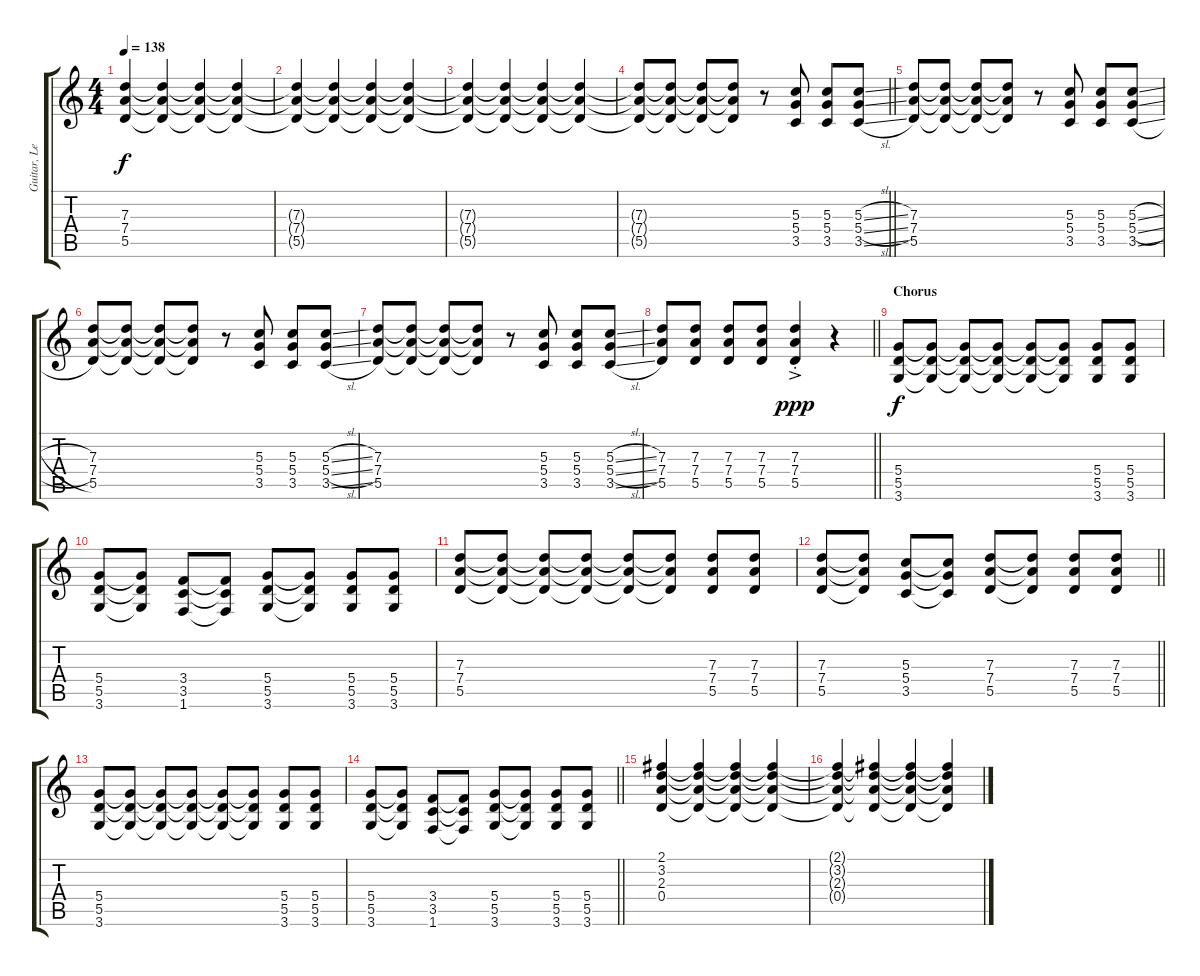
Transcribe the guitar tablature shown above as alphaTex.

\track ("Guitar, Lead" "Guitar, Le") {instrument overdrivenguitar}
\staff {score tabs}
\tuning (E4 B3 G3 D3 A2 E2) {hide}
\ts (4 4)
\tempo 138
\clef g2
\ks c
(7.3 7.4 5.5).4{dy f} (7.3{t} 7.4{t} 5.5{t}).4 (7.3{t} 7.4{t} 5.5{t}).4 (7.3{t} 7.4{t} 5.5{t}).4 |
(7.3{t} 7.4{t} 5.5{t}).4 (7.3{t} 7.4{t} 5.5{t}).4 (7.3{t} 7.4{t} 5.5{t}).4 (7.3{t} 7.4{t} 5.5{t}).4 |
(7.3{t} 7.4{t} 5.5{t}).4 (7.3{t} 7.4{t} 5.5{t}).4 (7.3{t} 7.4{t} 5.5{t}).4 (7.3{t} 7.4{t} 5.5{t}).4 |
\barLineRight lightlight
(7.3{t} 7.4{t} 5.5{t}).8 (7.3{t} 7.4{t} 5.5{t}).8 (7.3{t} 7.4{t} 5.5{t}).8 (7.3{t} 7.4{t} 5.5{t}).8 r.8 (5.3 5.4 3.5).8 (5.3 5.4 3.5).8 (5.3{sl} 5.4{sl} 3.5{sl}).8 |
(7.3 7.4 5.5).8 (7.3{t} 7.4{t} 5.5{t}).8 (7.3{t} 7.4{t} 5.5{t}).8 (7.3{t} 7.4{t} 5.5{t}).8 r.8 (5.3 5.4 3.5).8 (5.3 5.4 3.5).8 (5.3{sl} 5.4{sl} 3.5{sl}).8 |
(7.3 7.4 5.5).8 (7.3{t} 7.4{t} 5.5{t}).8 (7.3{t} 7.4{t} 5.5{t}).8 (7.3{t} 7.4{t} 5.5{t}).8 r.8 (5.3 5.4 3.5).8 (5.3 5.4 3.5).8 (5.3{sl} 5.4{sl} 3.5{sl}).8 |
(7.3 7.4 5.5).8 (7.3{t} 7.4{t} 5.5{t}).8 (7.3{t} 7.4{t} 5.5{t}).8 (7.3{t} 7.4{t} 5.5{t}).8 r.8 (5.3 5.4 3.5).8 (5.3 5.4 3.5).8 (5.3{sl} 5.4{sl} 3.5{sl}).8 |
\barLineRight lightlight
(7.3 7.4 5.5).8 (7.3 7.4 5.5).8 (7.3 7.4 5.5).8 (7.3 7.4 5.5).8 (7.3{ac st} 7.4{ac st} 5.5{ac st}).4{dy ppp} r.4 |
\section ("" "Chorus")
(5.4 5.5 3.6).8{dy f} (5.4{t} 5.5{t} 3.6{t}).8 (5.4{t} 5.5{t} 3.6{t}).8 (5.4{t} 5.5{t} 3.6{t}).8 (5.4{t} 5.5{t} 3.6{t}).8 (5.4{t} 5.5{t} 3.6{t}).8 (5.4 5.5 3.6).8 (5.4 5.5 3.6).8 |
(5.4 5.5 3.6).8 (5.4{t} 5.5{t} 3.6{t}).8 (3.4 3.5 1.6).8 (3.4{t} 3.5{t} 1.6{t}).8 (5.4 5.5 3.6).8 (5.4{t} 5.5{t} 3.6{t}).8 (5.4 5.5 3.6).8 (5.4 5.5 3.6).8 |
(7.3 7.4 5.5).8 (7.3{t} 7.4{t} 5.5{t}).8 (7.3{t} 7.4{t} 5.5{t}).8 (7.3{t} 7.4{t} 5.5{t}).8 (7.3{t} 7.4{t} 5.5{t}).8 (7.3{t} 7.4{t} 5.5{t}).8 (7.3 7.4 5.5).8 (7.3 7.4 5.5).8 |
\barLineRight lightlight
(7.3 7.4 5.5).8 (7.3{t} 7.4{t} 5.5{t}).8 (5.3 5.4 3.5).8 (5.3{t} 5.4{t} 3.5{t}).8 (7.3 7.4 5.5).8 (7.3{t} 7.4{t} 5.5{t}).8 (7.3 7.4 5.5).8 (7.3 7.4 5.5).8 |
(5.4 5.5 3.6).8 (5.4{t} 5.5{t} 3.6{t}).8 (5.4{t} 5.5{t} 3.6{t}).8 (5.4{t} 5.5{t} 3.6{t}).8 (5.4{t} 5.5{t} 3.6{t}).8 (5.4{t} 5.5{t} 3.6{t}).8 (5.4 5.5 3.6).8 (5.4 5.5 3.6).8 |
\barLineRight lightlight
(5.4 5.5 3.6).8 (5.4{t} 5.5{t} 3.6{t}).8 (3.4 3.5 1.6).8 (3.4{t} 3.5{t} 1.6{t}).8 (5.4 5.5 3.6).8 (5.4{t} 5.5{t} 3.6{t}).8 (5.4 5.5 3.6).8 (5.4 5.5 3.6).8 |
(2.1 3.2 2.3 0.4).4 (2.1{t} 3.2{t} 2.3{t} 0.4{t}).4 (2.1{t} 3.2{t} 2.3{t} 0.4{t}).4 (2.1{t} 3.2{t} 2.3{t} 0.4{t}).4 |
(2.1{t} 3.2{t} 2.3{t} 0.4{t}).4 (2.1{t} 3.2{t} 2.3{t} 0.4{t}).4 (2.1{t} 3.2{t} 2.3{t} 0.4{t}).4 (2.1{t} 3.2{t} 2.3{t} 0.4{t}).4
